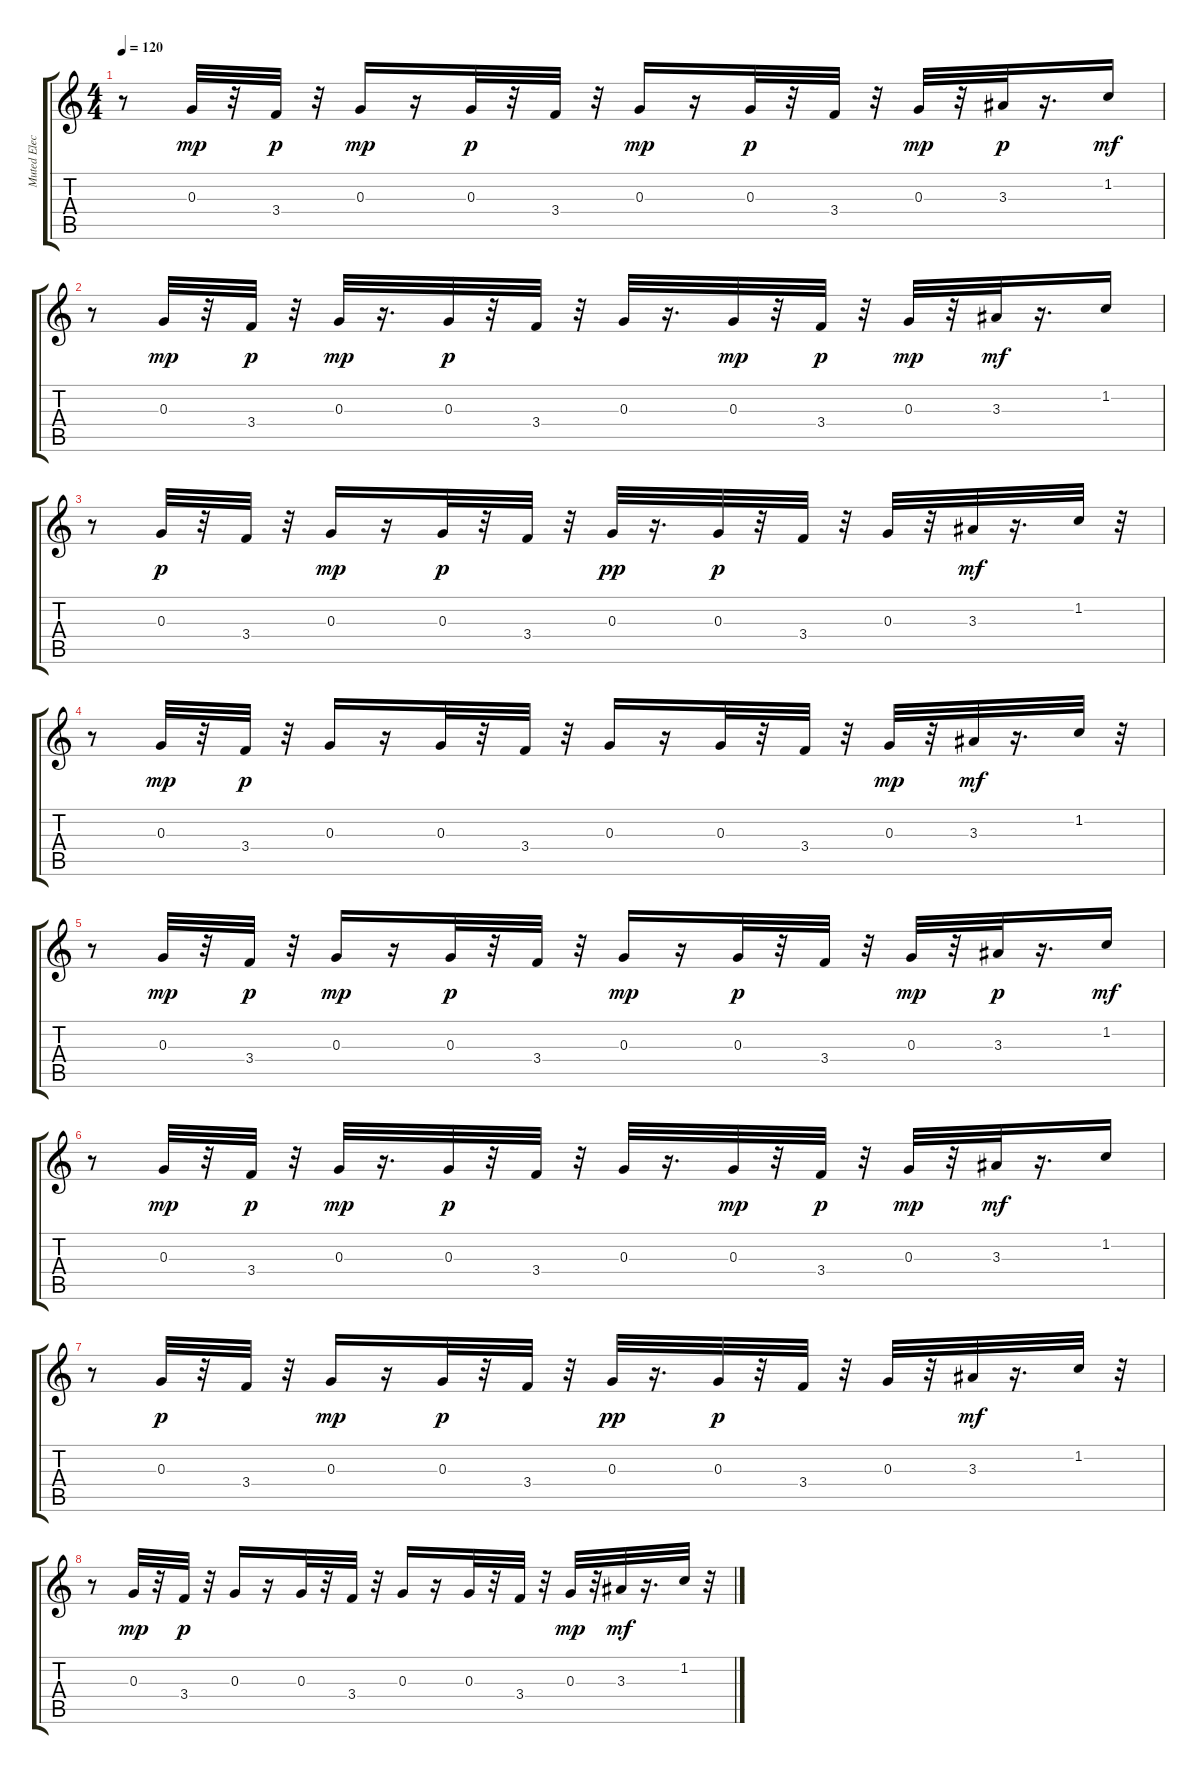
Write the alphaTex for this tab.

\track ("Muted Electric Guitar" "Muted Elec") {instrument electricguitarmuted}
\staff {score tabs}
\tuning (E4 B3 G3 D3 A2 E2) {hide}
\ts (4 4)
\tempo 120
\clef g2
\ks c
r.8{dy mf} 0.3.32{dy mp} r.32 3.4.32{dy p} r.32 0.3.16{dy mp} r.16 0.3.32{dy p} r.32 3.4.32 r.32 0.3.16{dy mp} r.16 0.3.32{dy p} r.32 3.4.32 r.32 0.3.32{dy mp} r.32 3.3.32{dy p} r.16{d} 1.2.16{dy mf} |
r.8 0.3.32{dy mp} r.32 3.4.32{dy p} r.32 0.3.32{dy mp} r.16{d} 0.3.32{dy p} r.32 3.4.32 r.32 0.3.32 r.16{d} 0.3.32{dy mp} r.32 3.4.32{dy p} r.32 0.3.32{dy mp} r.32 3.3.32{dy mf} r.16{d} 1.2.16 |
r.8 0.3.32{dy p} r.32 3.4.32 r.32 0.3.16{dy mp} r.16 0.3.32{dy p} r.32 3.4.32 r.32 0.3.32{dy pp} r.16{d} 0.3.32{dy p} r.32 3.4.32 r.32 0.3.32 r.32 3.3.32{dy mf} r.16{d} 1.2.32 r.32 |
r.8 0.3.32{dy mp} r.32 3.4.32{dy p} r.32 0.3.16 r.16 0.3.32 r.32 3.4.32 r.32 0.3.16 r.16 0.3.32 r.32 3.4.32 r.32 0.3.32{dy mp} r.32 3.3.32{dy mf} r.16{d} 1.2.32 r.32 |
r.8 0.3.32{dy mp} r.32 3.4.32{dy p} r.32 0.3.16{dy mp} r.16 0.3.32{dy p} r.32 3.4.32 r.32 0.3.16{dy mp} r.16 0.3.32{dy p} r.32 3.4.32 r.32 0.3.32{dy mp} r.32 3.3.32{dy p} r.16{d} 1.2.16{dy mf} |
r.8 0.3.32{dy mp} r.32 3.4.32{dy p} r.32 0.3.32{dy mp} r.16{d} 0.3.32{dy p} r.32 3.4.32 r.32 0.3.32 r.16{d} 0.3.32{dy mp} r.32 3.4.32{dy p} r.32 0.3.32{dy mp} r.32 3.3.32{dy mf} r.16{d} 1.2.16 |
r.8 0.3.32{dy p} r.32 3.4.32 r.32 0.3.16{dy mp} r.16 0.3.32{dy p} r.32 3.4.32 r.32 0.3.32{dy pp} r.16{d} 0.3.32{dy p} r.32 3.4.32 r.32 0.3.32 r.32 3.3.32{dy mf} r.16{d} 1.2.32 r.32 |
r.8 0.3.32{dy mp} r.32 3.4.32{dy p} r.32 0.3.16 r.16 0.3.32 r.32 3.4.32 r.32 0.3.16 r.16 0.3.32 r.32 3.4.32 r.32 0.3.32{dy mp} r.32 3.3.32{dy mf} r.16{d} 1.2.32 r.32
